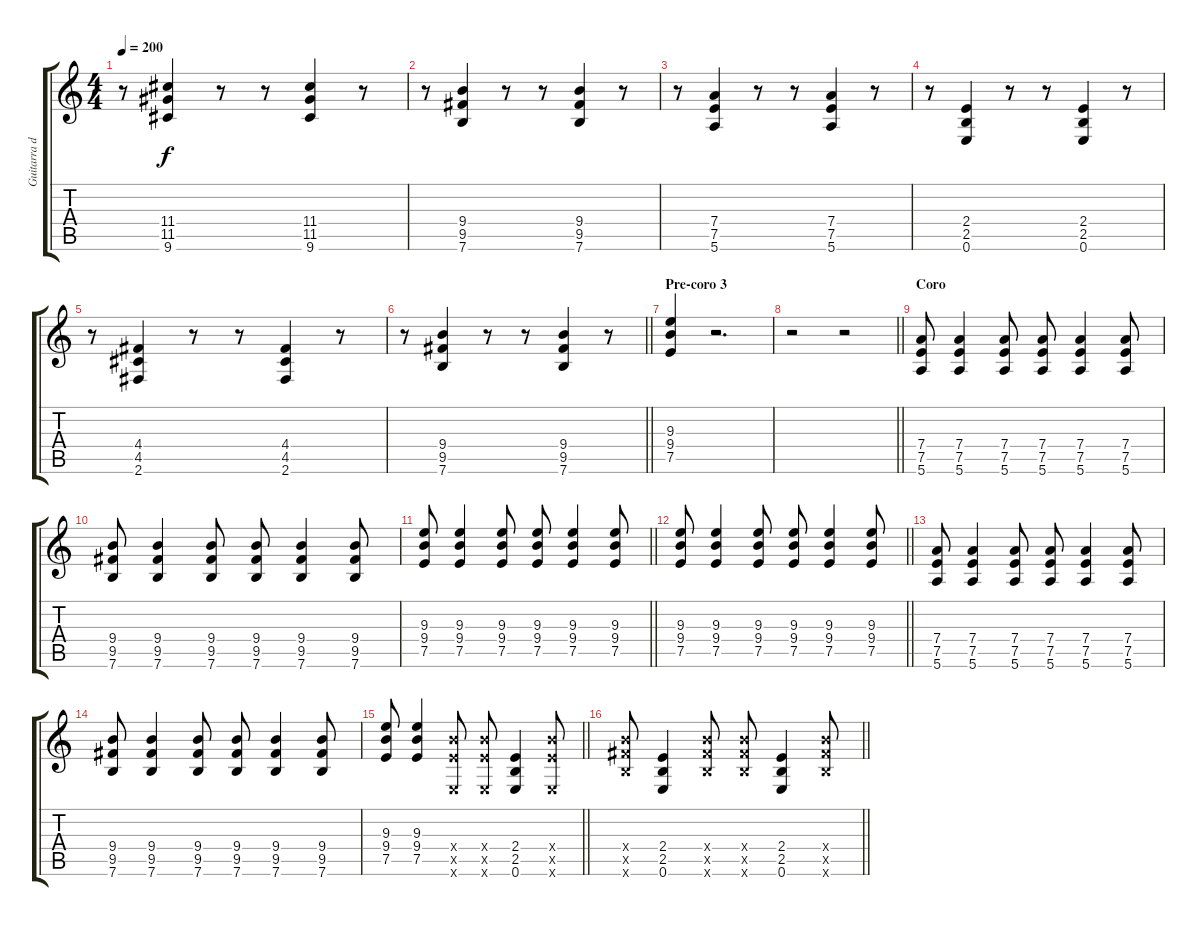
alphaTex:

\track ("Guitarra de Acompañamiento" "Guitarra d") {mute instrument distortionguitar}
\staff {score tabs}
\tuning (E4 B3 G3 D3 A2 E2) {hide}
\ts (4 4)
\tempo 200
\clef g2
\ks c
r.8{dy f} (11.4 11.5 9.6).4 r.8 r.8 (11.4 11.5 9.6).4 r.8 |
r.8 (9.4 9.5 7.6).4 r.8 r.8 (9.4 9.5 7.6).4 r.8 |
r.8 (7.4 7.5 5.6).4 r.8 r.8 (7.4 7.5 5.6).4 r.8 |
r.8 (2.4 2.5 0.6).4 r.8 r.8 (2.4 2.5 0.6).4 r.8 |
r.8 (4.4 4.5 2.6).4 r.8 r.8 (4.4 4.5 2.6).4 r.8 |
\barLineRight lightlight
r.8 (9.4 9.5 7.6).4 r.8 r.8 (9.4 9.5 7.6).4 r.8 |
\section ("" "Pre-coro 3")
(9.3 9.4 7.5).4 r.2{d} |
\barLineRight lightlight
r.2 r.2 |
\section ("" "Coro")
(7.4 7.5 5.6).8 (7.4 7.5 5.6).4 (7.4 7.5 5.6).8 (7.4 7.5 5.6).8 (7.4 7.5 5.6).4 (7.4 7.5 5.6).8 |
(9.4 9.5 7.6).8 (9.4 9.5 7.6).4 (9.4 9.5 7.6).8 (9.4 9.5 7.6).8 (9.4 9.5 7.6).4 (9.4 9.5 7.6).8 |
\barLineRight lightlight
(9.3 9.4 7.5).8 (9.3 9.4 7.5).4 (9.3 9.4 7.5).8 (9.3 9.4 7.5).8 (9.3 9.4 7.5).4 (9.3 9.4 7.5).8 |
\barLineRight lightlight
(9.3 9.4 7.5).8 (9.3 9.4 7.5).4 (9.3 9.4 7.5).8 (9.3 9.4 7.5).8 (9.3 9.4 7.5).4 (9.3 9.4 7.5).8 |
(7.4 7.5 5.6).8 (7.4 7.5 5.6).4 (7.4 7.5 5.6).8 (7.4 7.5 5.6).8 (7.4 7.5 5.6).4 (7.4 7.5 5.6).8 |
(9.4 9.5 7.6).8 (9.4 9.5 7.6).4 (9.4 9.5 7.6).8 (9.4 9.5 7.6).8 (9.4 9.5 7.6).4 (9.4 9.5 7.6).8 |
\barLineRight lightlight
(9.3 9.4 7.5).8 (9.3 9.4 7.5).4 (9.4{x} 7.5{x} 0.6{x}).8 (9.4{x} 7.5{x} 0.6{x}).8 (2.4 2.5 0.6).4 (9.4{x} 7.5{x} 0.6{x}).8 |
\barLineRight lightlight
(9.4{x} 9.5{x} 7.6{x}).8 (2.4 2.5 0.6).4 (9.4{x} 9.5{x} 7.6{x}).8 (9.4{x} 9.5{x} 7.6{x}).8 (2.4 2.5 0.6).4 (9.4{x} 9.5{x} 7.6{x}).8
